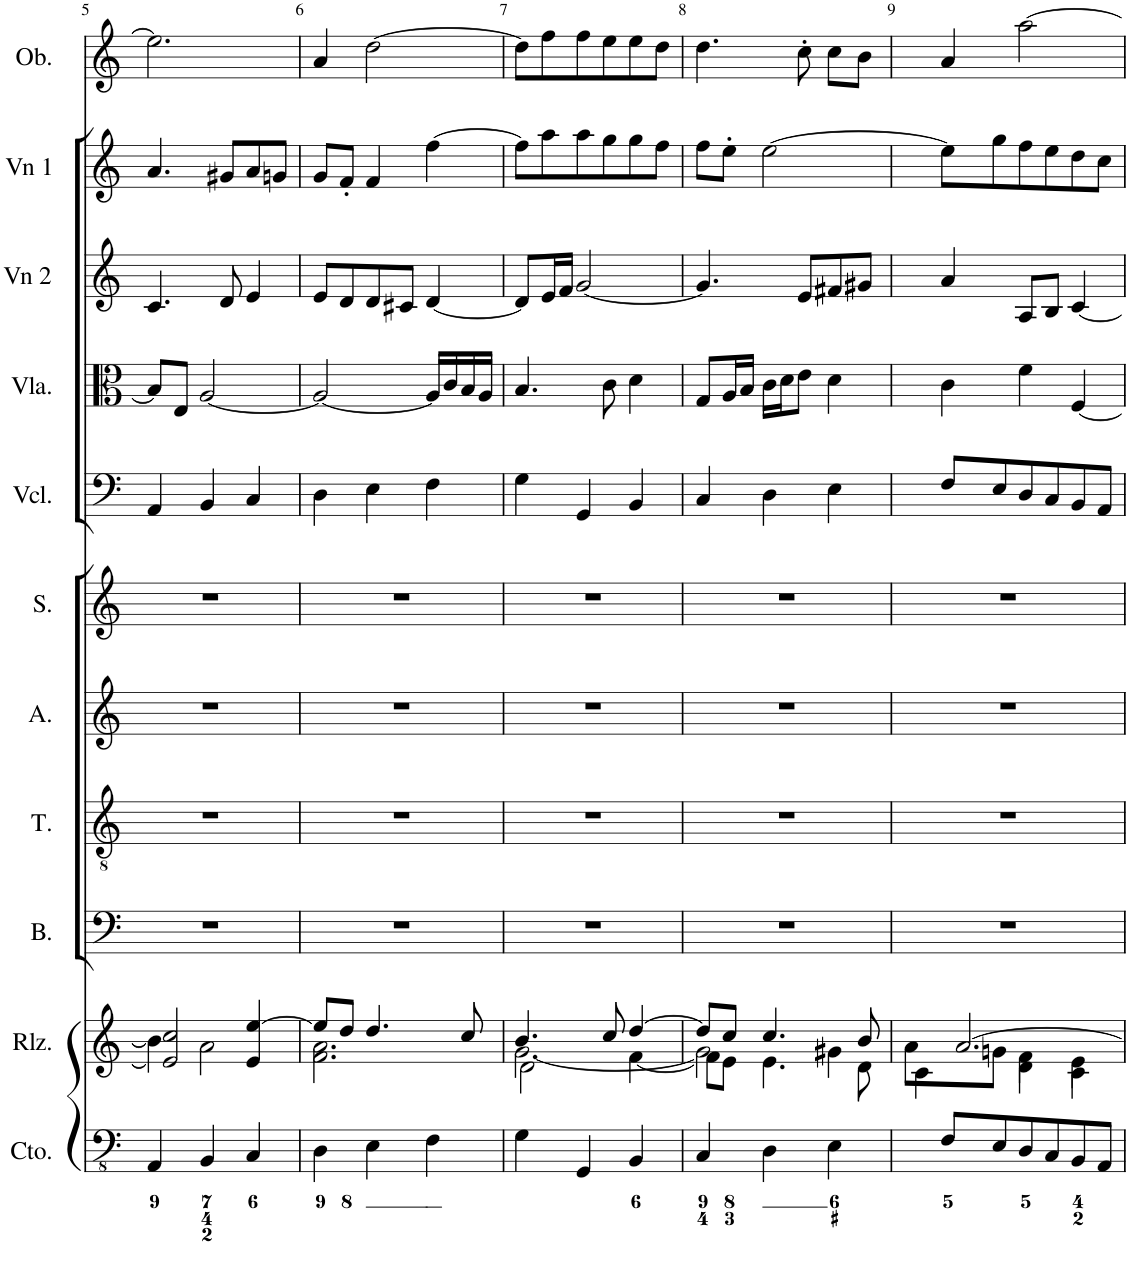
**kern	**kern	**kern	**kern	**kern	**kern	**kern	**kern	**kern	**kern	**kern	**kern	**kern
*part13	*part12	*part11	*part10	*part9	*part8	*part7	*part6	*part5	*part4	*part3	*part2	*part1
*staff13	*staff12	*staff11	*staff10	*staff9	*staff8	*staff7	*staff6	*staff5	*staff4	*staff3	*staff2	*staff1
*I"Continuo	*I"Rlzn.	*I"Bass	*I"Tenor	*I"Alto	*I"Soprano	*I"Contrabass	*I"'Cello/Cb	*I"Viola	*I"Violin 2	*I"Violin 1	*I"OboeXEQ	*I"Oboe
*I'Cto.	*I'Rlz.	*I'B.	*I'T.	*I'A.	*I'S.	*I'Cb	*	*I'Vla.	*I'Vn 2	*I'Vn 1	*I'Ob	*I'Ob.
!!LO:PB:g=z
*clefFv4	*clefG2	*clefF4	*clefGv2	*clefG2	*clefG2	*clefFv4	*clefF4	*clefC3	*clefG2	*clefG2	*clefG2	*clefG2
*	*	*	*	*	*	*Trd7c12	*	*	*	*	*	*
*k[]	*k[]	*k[]	*k[]	*k[]	*k[]	*k[]	*k[]	*k[]	*k[]	*k[]	*k[]	*k[]
*M3/4	*M3/4	*M3/4	*M3/4	*M3/4	*M3/4	*M3/4	*M3/4	*M3/4	*M3/4	*M3/4	*M3/4	*M3/4
=5	=5	=5	=5	=5	=5	=5	=5	=5	=5	=5	=5	=5
*	*^	*	*	*	*	*	*	*	*	*	*	*
4AAA/	2e/] 2cc/	4b\]	2.r	2.r	2.r	2.r	4AAA	4AA/	8B/L]	4.c/	4.a/	2.ee]	2.ee\]
.	.	.	.	.	.	.	.	.	8E/J	.	.	.	.
4BBB/	.	2a\	.	.	.	.	4BBB	4BB/	[2A/	.	.	.	.
.	.	.	.	.	.	.	.	.	.	8d/	8g#X/L	.	.
4CC/	4e/ [4ee/	.	.	.	.	.	4CC	4C/	.	4e/	8a/	.	.
.	.	.	.	.	.	.	.	.	.	.	8gn/J	.	.
=6	=6	=6	=6	=6	=6	=6	=6	=6	=6	=6	=6	=6	=6
4DD\	8ee/L]	2.f\ 2.a\	2.r	2.r	2.r	2.r	4DD	4D\	2A/_	8e/L	8g/L	4a	4a/
.	8dd/J	.	.	.	.	.	.	.	.	8d/	8f'/J	.	.
4EE\	4.dd/	.	.	.	.	.	4EE	4E\	.	8d/	4f/	[2dd	[2dd\
.	.	.	.	.	.	.	.	.	.	8c#X/J	.	.	.
4FF\	.	.	.	.	.	.	4FF	4F\	16A/LL]	[4d/	[4ff\	.	.
.	.	.	.	.	.	.	.	.	16c/	.	.	.	.
.	8cc/	.	.	.	.	.	.	.	16B/	.	.	.	.
.	.	.	.	.	.	.	.	.	16A/JJ	.	.	.	.
=7	=7	=7	=7	=7	=7	=7	=7	=7	=7	=7	=7	=7	=7
*	*	*^	*	*	*	*	*	*	*	*	*	*	*
4GG\	4.b/	[2.g\	2d\	2.r	2.r	2.r	2.r	4GG	4G\	4.B/	8d/L]	8ff\L]	8dd\L]	8dd\L]
.	.	.	.	.	.	.	.	.	.	.	16e/L	8aa\	8ff\J	8ff\
.	.	.	.	.	.	.	.	.	.	.	16f/JJ	.	.	.
4GGG/	.	.	.	.	.	.	.	4GGG	4GG/	.	[2g/	8aa\	8ff\L	8ff\
.	8cc/	.	.	.	.	.	.	.	.	8c\	.	8gg\	8ee\J	8ee\
4BBB/	[4dd/	.	[4f\	.	.	.	.	4BBB	4BB/	4d\	.	8gg\	8ee\L	8ee\
.	.	.	.	.	.	.	.	.	.	.	.	8ff\J	8dd\J	8dd\J
=8	=8	=8	=8	=8	=8	=8	=8	=8	=8	=8	=8	=8	=8	=8
4CC/	8dd/L]	2g\]	8f\L]	2.r	2.r	2.r	2.r	4CC	4C/	8G/L	4.g/]	8ff\L	4.dd	4.dd\
.	8cc/J	.	8e\J	.	.	.	.	.	.	16A/L	.	8ee'\J	.	.
.	.	.	.	.	.	.	.	.	.	16B/JJ	.	.	.	.
4DD\	4.cc/	.	4.e\	.	.	.	.	4DD	4D\	16c\LL	.	[2ee\	.	.
.	.	.	.	.	.	.	.	.	.	16d\J	.	.	.	.
.	.	.	.	.	.	.	.	.	.	8e\J	8e/L	.	8cc'	8cc'\
4EE\	.	4g#X\	.	.	.	.	.	4EE	4E\	4d\	8f#X/	.	8cc\L	8cc\L
.	8b/	.	8d\	.	.	.	.	.	.	.	8g#X/J	.	8b\J	8b\J
=9	=9	=9	=9	=9	=9	=9	=9	=9	=9	=9	=9	=9	=9	=9
8FF/L	[2.a/	8a\L	4c\	2.r	2.r	2.r	2.r	8FF/L	8F/L	4c\	4a/	8ee\L]	4a	4a/
8EE/	.	8gn\J	.	.	.	.	.	8EE/J	8E/	.	.	8gg\	.	.
8DD/	.	4f\	4d\	.	.	.	.	8DD/L	8D/	4f\	8A/L	8ff\	[2aa	[2aa\
8CC/	.	.	.	.	.	.	.	8CC/J	8C/	.	8B/J	8ee\	.	.
8BBB/	.	4e\	4c\	.	.	.	.	8BBB/L	8BB/	[4F/	[4c/	8dd\	.	.
8AAA/J	.	.	.	.	.	.	.	8AAA/J	8AA/J	.	.	8cc\J	.	.
*	*v	*v	*v	*	*	*	*	*	*	*	*	*	*	*
=	=	=	=	=	=	=	=	=	=	=	=	=
*-	*-	*-	*-	*-	*-	*-	*-	*-	*-	*-	*-	*-
